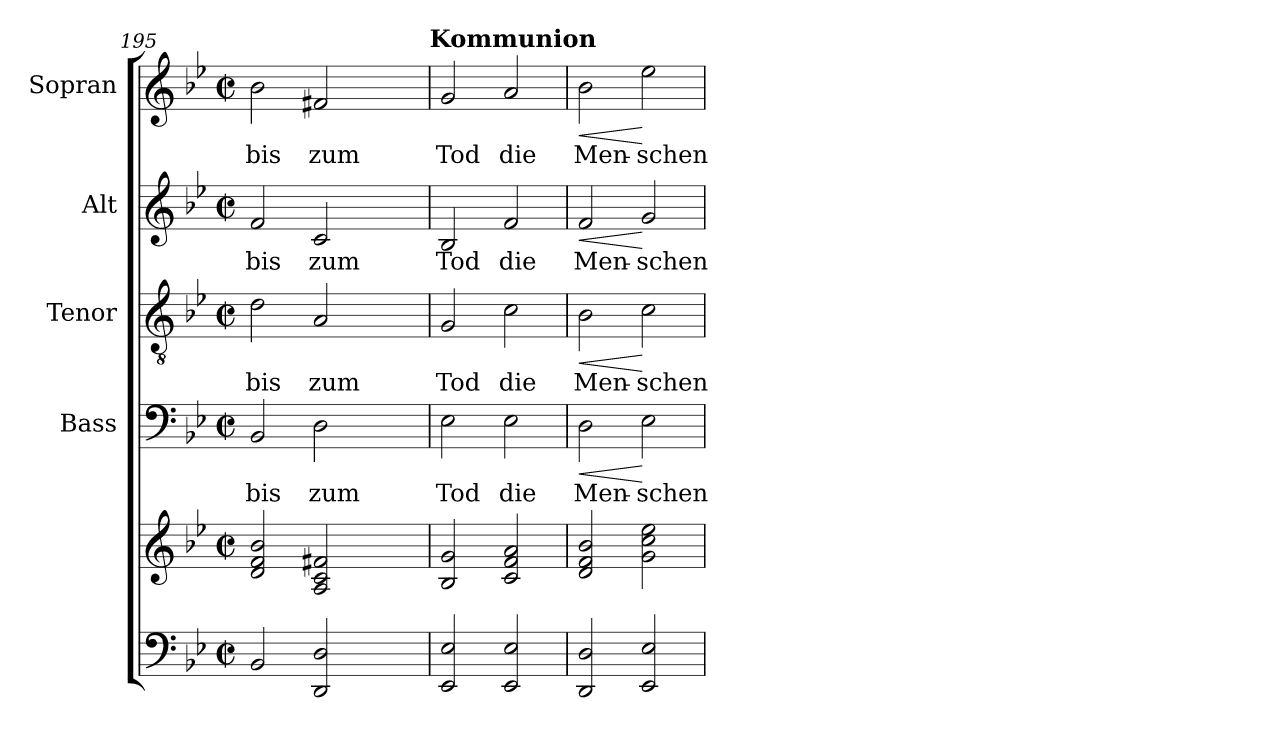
**kern	**kern	**kern	**text	**dynam	**kern	**text	**dynam	**kern	**text	**dynam	**kern	**text	**dynam
*part5	*part5	*part4	*part4	*part4	*part3	*part3	*part3	*part2	*part2	*part2	*part1	*part1	*part1
*staff6	*staff5	*staff4	*staff4	*staff4	*staff3	*staff3	*staff3	*staff2	*staff2	*staff2	*staff1	*staff1	*staff1
*	*	*I"Bass	*	*	*I"Tenor	*	*	*I"Alt	*	*	*I"Sopran	*	*
*	*	*I'B.	*	*	*I'T.	*	*	*I'A.	*	*	*I'S.	*	*
*clefF4	*clefG2	*clefF4	*	*	*clefGv2	*	*	*clefG2	*	*	*clefG2	*	*
*k[b-e-]	*k[b-e-]	*k[b-e-]	*	*	*k[b-e-]	*	*	*k[b-e-]	*	*	*k[b-e-]	*	*
*B-:	*B-:	*B-:	*	*	*B-:	*	*	*B-:	*	*	*B-:	*	*
*M2/2	*M2/2	*M2/2	*	*	*M2/2	*	*	*M2/2	*	*	*M2/2	*	*
*met(c|)	*met(c|)	*met(c|)	*	*	*met(c|)	*	*	*met(c|)	*	*	*met(c|)	*	*
=195	=195	=195	=195	=195	=195	=195	=195	=195	=195	=195	=195	=195	=195
!	!	!	!LO:LY:b	!	!	!LO:LY:b	!	!	!LO:LY:b	!	!	!LO:LY:b	!
2BB-/	2d/ 2f/ 2b-/	2BB-/	bis	.	2d\	bis	.	2f/	bis	.	2b-\	bis	.
!	!	!	!LO:LY:b	!	!	!LO:LY:b	!	!	!LO:LY:b	!	!	!LO:LY:b	!
2DD/ 2D/	2A/ 2c/ 2f#X/	2D\	zum	.	2A/	zum	.	2c/	zum	.	2f#X/	zum	.
4.ryy	4.ryy	4.ryy	.	.	4.ryy	.	.	4.ryy	.	.	4.ryy	.	.
!	!	!	!	!	!	!	!	!	!	!	!LO:TX:a:B:t=Kommunion	!	!
=196	=196	=196	=196	=196	=196	=196	=196	=196	=196	=196	=196	=196	=196
!	!	!	!LO:LY:b	!	!	!LO:LY:b	!	!	!LO:LY:b	!	!	!LO:LY:b	!
2EE-/ 2E-/	2B-/ 2g/	2E-\	Tod	.	2G/	Tod	.	2B-/	Tod	.	2g/	Tod	.
!	!	!	!LO:LY:b	!	!	!LO:LY:b	!	!	!LO:LY:b	!	!	!LO:LY:b	!
2EE-/ 2E-/	2c/ 2f/ 2a/	2E-\	die	.	2c\	die	.	2f/	die	.	2a/	die	.
=197	=197	=197	=197	=197	=197	=197	=197	=197	=197	=197	=197	=197	=197
!	!	!	!LO:LY:b	!LO:HP:b	!	!LO:LY:b	!LO:HP:b	!	!LO:LY:b	!LO:HP:b	!	!LO:LY:b	!LO:HP:b
2DD/ 2D/	2d/ 2f/ 2b-/	2D\	Men-	<	2B-\	Men-	<	2f/	Men-	<	2b-\	Men-	<
!	!	!	!LO:LY:b	!	!	!LO:LY:b	!	!	!LO:LY:b	!	!	!LO:LY:b	!
2EE-/ 2E-/	2g\ 2cc\ 2ee-\	2E-\	-schen	[	2c\	-schen	[	2g/	-schen	[	2ee-\	-schen	[
=	=	=	=	=	=	=	=	=	=	=	=	=	=
*-	*-	*-	*-	*-	*-	*-	*-	*-	*-	*-	*-	*-	*-
